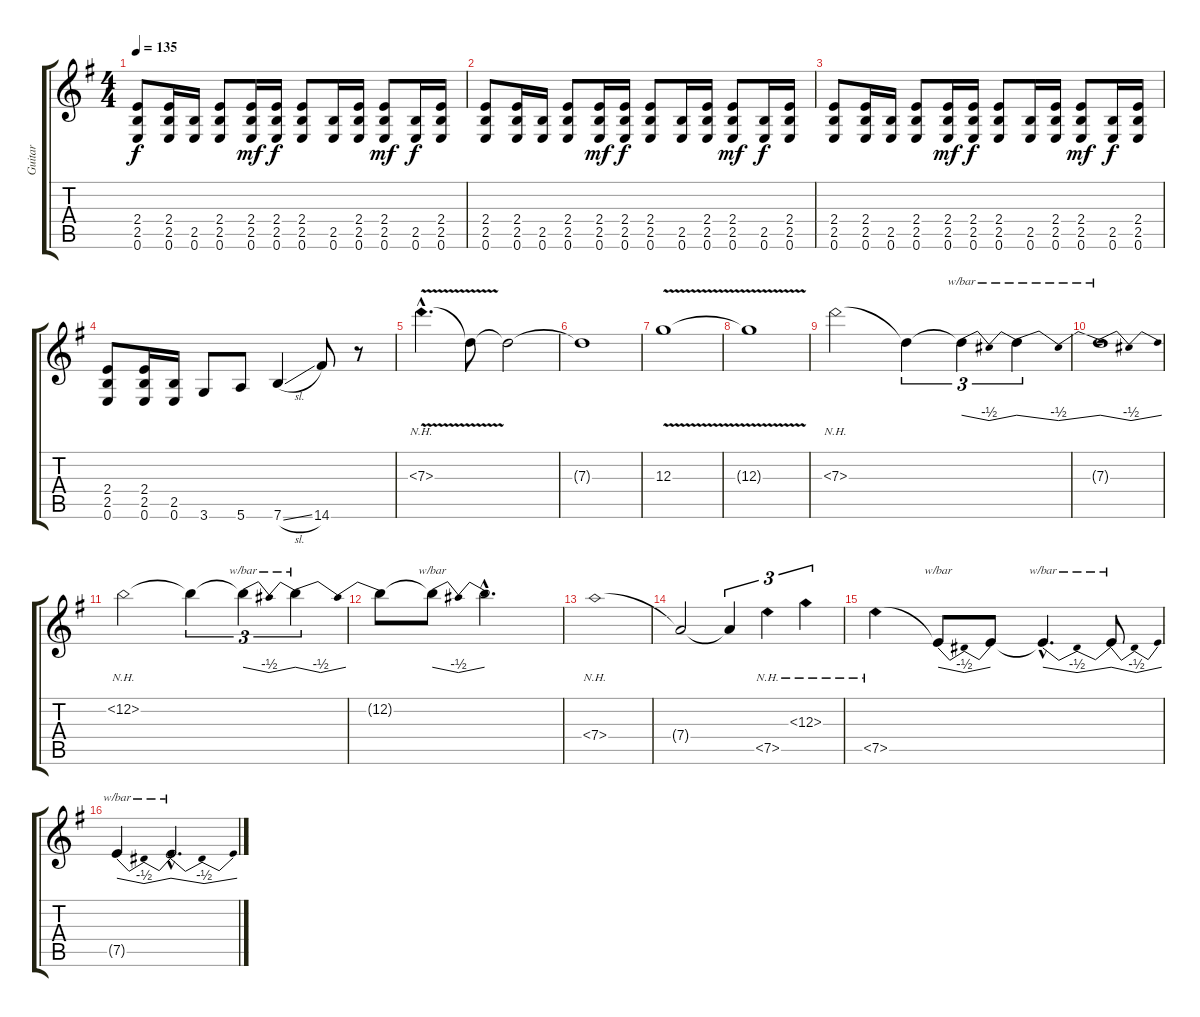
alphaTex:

\track ("Guitar" "Guitar") {instrument distortionguitar}
\staff {score tabs}
\tuning (E4 B3 G3 D3 A2 E2) {hide}
\ts (4 4)
\tempo 135
\clef g2
\ks g
(2.4 2.5 0.6).8{dy f instrument electricguitarmuted} (2.4 2.5 0.6).16 (2.5 0.6).16 (2.4 2.5 0.6).8 (2.4 2.5 0.6).16{dy mf} (2.4 2.5 0.6).16{dy f} (2.4 2.5 0.6).8 (2.5 0.6).16 (2.4 2.5 0.6).16 (2.4 2.5 0.6).8{dy mf} (2.5 0.6).16{dy f} (2.4 2.5 0.6).16 |
(2.4 2.5 0.6).8{instrument electricguitarmuted} (2.4 2.5 0.6).16 (2.5 0.6).16 (2.4 2.5 0.6).8 (2.4 2.5 0.6).16{dy mf} (2.4 2.5 0.6).16{dy f} (2.4 2.5 0.6).8 (2.5 0.6).16 (2.4 2.5 0.6).16 (2.4 2.5 0.6).8{dy mf} (2.5 0.6).16{dy f} (2.4 2.5 0.6).16 |
(2.4 2.5 0.6).8 (2.4 2.5 0.6).16 (2.5 0.6).16 (2.4 2.5 0.6).8 (2.4 2.5 0.6).16{dy mf} (2.4 2.5 0.6).16{dy f} (2.4 2.5 0.6).8 (2.5 0.6).16 (2.4 2.5 0.6).16 (2.4 2.5 0.6).8{dy mf} (2.5 0.6).16{dy f} (2.4 2.5 0.6).16 |
(2.4 2.5 0.6).8 (2.4 2.5 0.6).16 (2.5 0.6).16 3.6.8{instrument distortionguitar} 5.6.8 7.6{sl}.4 14.6.8 r.8 |
7.3{nh v hac}.4{d} 7.3{t}.8 7.3{t}.2 |
7.3{t}.1 |
12.3{v}.1 |
12.3{t}.1 |
7.3{nh}.2 7.3{t}.4{tu (3 2)} 7.3{t}.4{tu (3 2) tbe (dip default 0 0 30 -2 60 0)} 7.3{t}.4{tu (3 2) tbe (dip default 0 0 30 -2 60 0)} |
7.3{t}.1{tbe (dip default 0 0 30 -2 60 0)} |
12.2{nh}.2 12.2{t}.4{tu (3 2)} 12.2{t}.4{tu (3 2) tbe (dip default 0 0 30 -2 60 0)} 12.2{t}.4{tu (3 2) tbe (dip default 0 0 30 -2 60 0)} |
12.2{t}.8 12.2{t}.8{tbe (dip default 0 0 30 -2 60 0)} 12.2{hac t}.2{d} |
7.4{nh}.1 |
7.4{t}.2 7.4{t}.4{tu (3 2)} 7.5{nh}.4{tu (3 2)} 12.3{nh}.4{tu (3 2)} |
7.5{nh}.4 7.5{t}.8{tbe (dip default 0 0 30 -2 60 0)} 7.5{t}.8 7.5{hac t}.4{d tbe (dip default 0 0 30 -2 60 0)} 7.5{t}.8{tbe (dip default 0 0 30 -2 60 0)} |
7.5{t}.4{tbe (dip default 0 0 30 -2 60 0)} 7.5{hac t}.2{d tbe (dip default 0 0 30 -2 60 0)}
